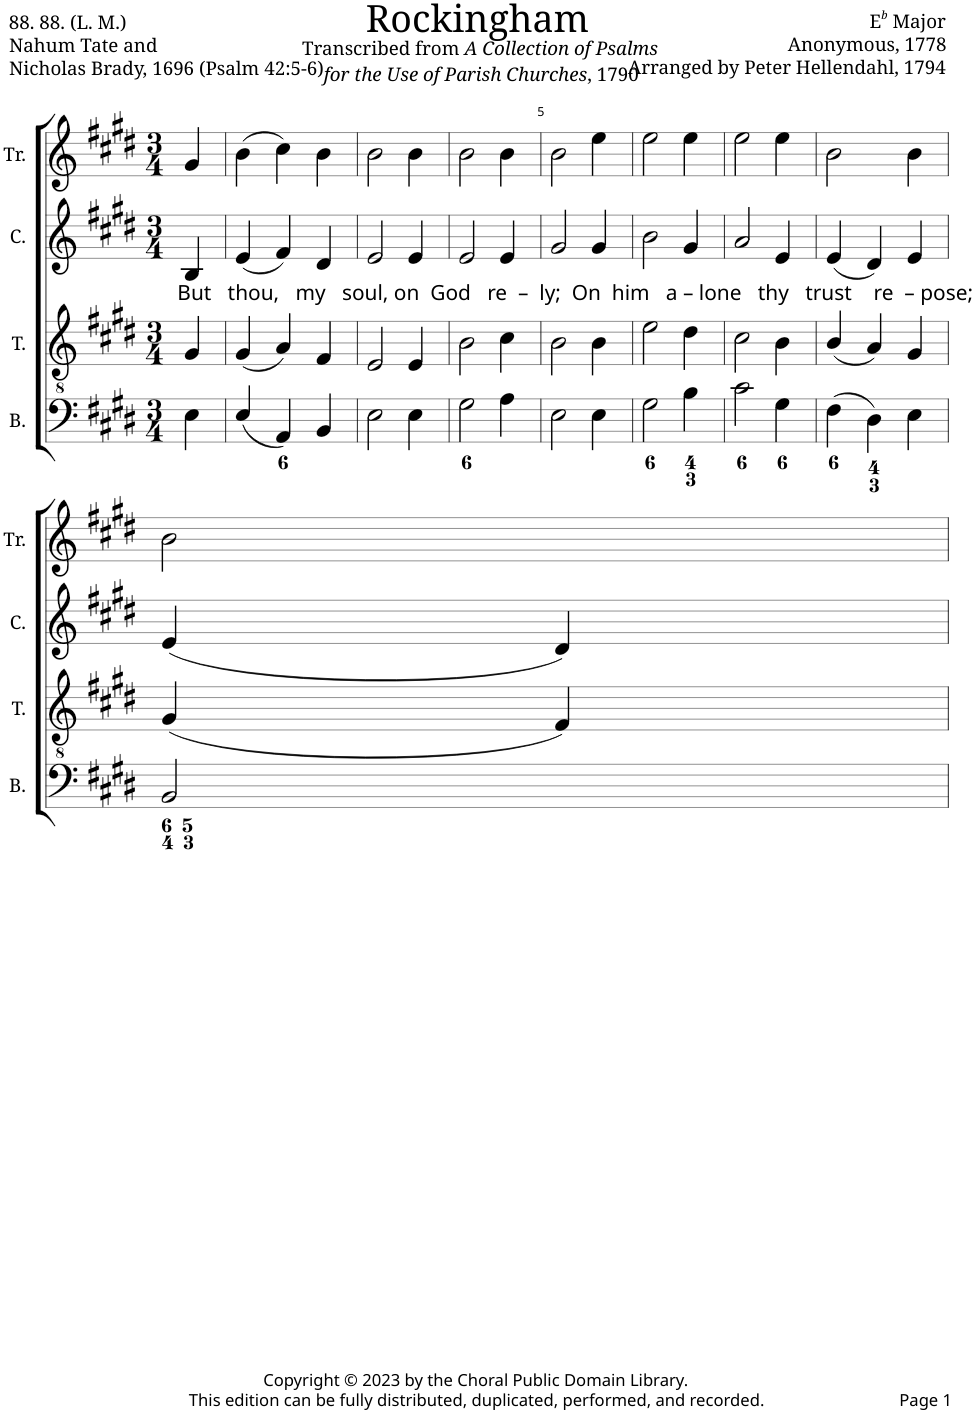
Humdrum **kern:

**kern	**kern	**kern	**kern
*part4	*part3	*part2	*part1
*staff4	*staff3	*staff2	*staff1
*I"B.	*I"T.	*I"C.	*I"Tr.
*I'B.	*I'T.	*I'C.	*I'Tr.
*clefF4	*clefGv2	*clefG2	*clefG2
*k[f#c#g#d#]	*k[f#c#g#d#]	*k[f#c#g#d#]	*k[f#c#g#d#]
*M3/4	*M3/4	*M3/4	*M3/4
=1	=1	=1	=1
!	!	!LO:TX:b:t=But   thou,   my   soul, on  God   re  –  ly;  On  him   a – lone   thy   trust    re  – pose;	!
4E\	4G#/	4B/	4g#/
=2	=2	=2	=2
(4E/	(4G#/	(4e/	(4b\
4AA/)	4A/)	4f#/)	4cc#\)
4BB/	4F#/	4d#/	4b\
=3	=3	=3	=3
2E\	2E/	2e/	2b\
4E\	4E/	4e/	4b\
=4	=4	=4	=4
2G#\	2B\	2e/	2b\
4A\	4c#\	4e/	4b\
=5	=5	=5	=5
2E\	2B\	2g#/	2b\
4E\	4B\	4g#/	4ee\
=6	=6	=6	=6
2G#\	2e\	2b\	2ee\
4B\	4d#\	4g#/	4ee\
=7	=7	=7	=7
2c#\	2c#\	2a/	2ee\
4G#\	4B\	4e/	4ee\
=8	=8	=8	=8
(4F#\	(4B/	(4e/	2b\
4D#\)	4A/)	4d#/)	.
4E\	4G#/	4e/	4b\
!!LO:LB:g=z
=9	=9	=9	=9
2BB/	(4G#/	(4e/	2b\
.	4F#/)	4d#/)	.
=	=	=	=
*-	*-	*-	*-
